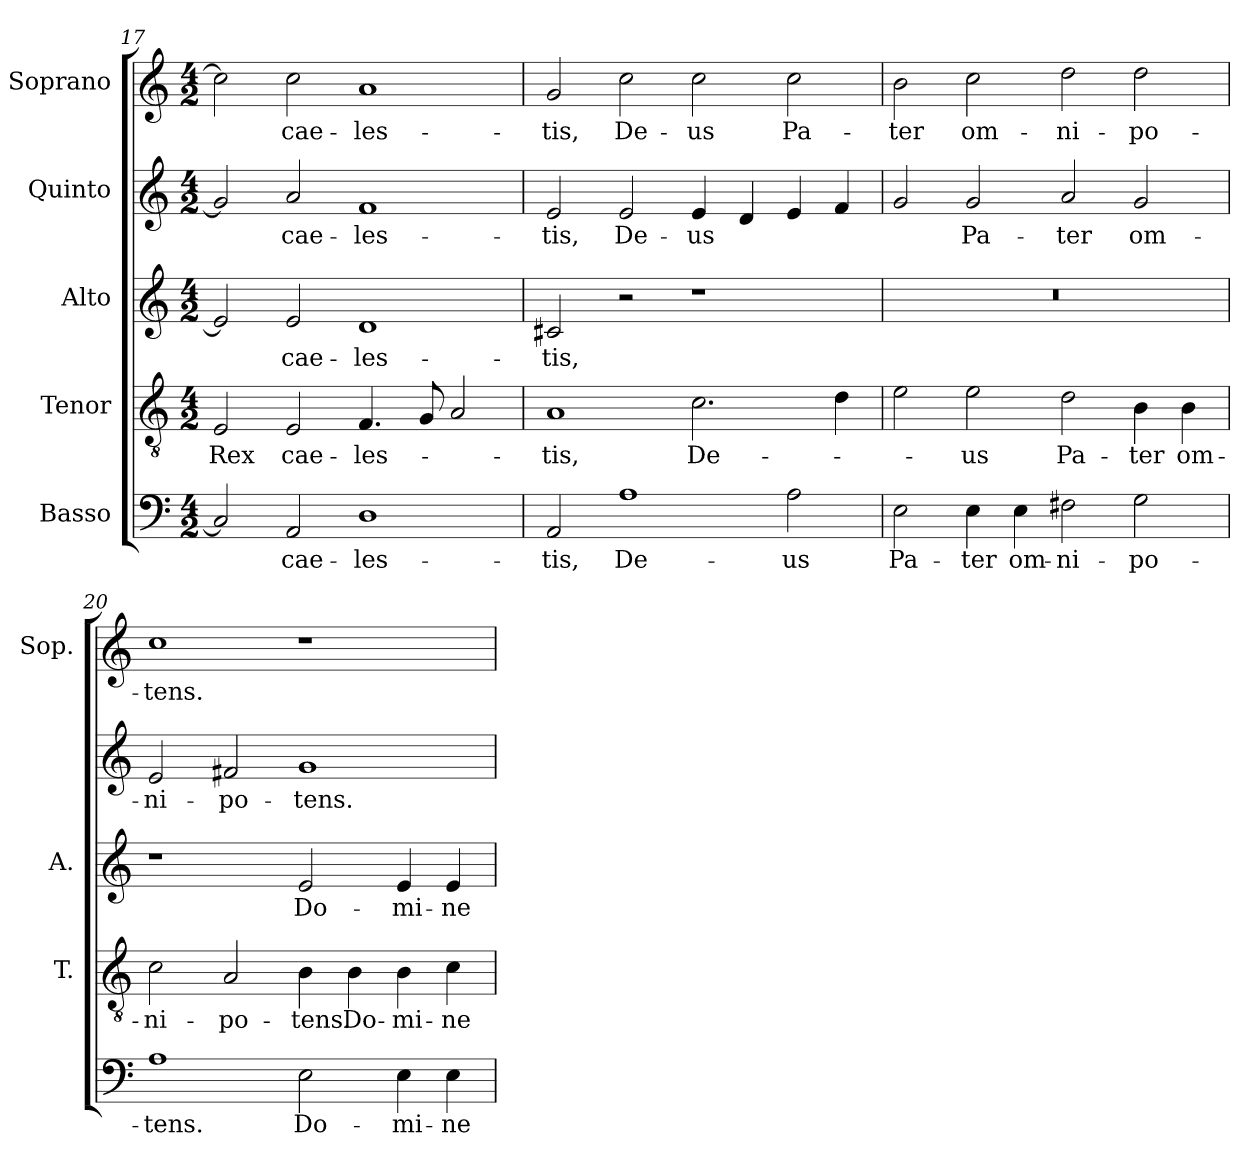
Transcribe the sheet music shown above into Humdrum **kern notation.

**kern	**text	**kern	**text	**kern	**text	**kern	**text	**kern	**text
*part5	*part5	*part4	*part4	*part3	*part3	*part2	*part2	*part1	*part1
*staff5	*staff5	*staff4	*staff4	*staff3	*staff3	*staff2	*staff2	*staff1	*staff1
*I"Basso	*	*I"Tenor	*	*I"Alto	*	*I"Quinto	*	*I"Soprano	*
*	*	*I'T.	*	*I'A.	*	*	*	*I'Sop.	*
!!LO:PB:g=z
*clefF4	*	*clefGv2	*	*clefG2	*	*clefG2	*	*clefG2	*
*	*	*ITrd7c12	*	*	*	*	*	*	*
*k[]	*	*k[]	*	*k[]	*	*k[]	*	*k[]	*
*C:	*	*C:	*	*C:	*	*C:	*	*C:	*
*M4/2	*	*M4/2	*	*M4/2	*	*M4/2	*	*M4/2	*
=17	=17	=17	=17	=17	=17	=17	=17	=17	=17
!	!	!	!LO:LY:b:color=#000000	!	!	!	!	!	!
2Ci/]	.	2EEi/	Rex	2ei/]	.	2gi/]	.	2cci\]	.
!	!LO:LY:b:color=#000000	!	!	!	!	!	!	!	!
!	!	!	!LO:LY:b:color=#000000	!	!	!	!	!	!
!	!	!	!	!	!LO:LY:b:color=#000000	!	!	!	!
!	!	!	!	!	!	!	!LO:LY:b:color=#000000	!	!
!	!	!	!	!	!	!	!	!	!LO:LY:b:color=#000000
2AAi/	cae-	2EEi/	cae-	2ei/	cae-	2ai/	cae-	2cci\	cae-
!	!LO:LY:b:color=#000000	!	!	!	!	!	!	!	!
!	!	!	!LO:LY:b:color=#000000	!	!	!	!	!	!
!	!	!	!	!	!LO:LY:b:color=#000000	!	!	!	!
!	!	!	!	!	!	!	!LO:LY:b:color=#000000	!	!
!	!	!	!	!	!	!	!	!	!LO:LY:b:color=#000000
1Di	-les-	4.FFi/	-les-	1di	-les-	1fi	-les-	1ai	-les-
.	.	8GGi/	.	.	.	.	.	.	.
.	.	2AAi/	.	.	.	.	.	.	.
=18	=18	=18	=18	=18	=18	=18	=18	=18	=18
!	!LO:LY:b:color=#000000	!	!	!	!	!	!	!	!
!	!	!	!LO:LY:b:color=#000000	!	!	!	!	!	!
!	!	!	!	!	!LO:LY:b:color=#000000	!	!	!	!
!	!	!	!	!	!	!	!LO:LY:b:color=#000000	!	!
!	!	!	!	!	!	!	!	!	!LO:LY:b:color=#000000
2AAi/	-tis,	1AAi	-tis,	2c#Xi/	-tis,	2ei/	-tis,	2gi/	-tis,
!	!LO:LY:b:color=#000000	!	!	!	!	!	!	!	!
!	!	!	!	!	!	!	!LO:LY:b:color=#000000	!	!
!	!	!	!	!	!	!	!	!	!LO:LY:b:color=#000000
1Ai	De-	.	.	2r	.	2ei/	De-	2cci\	De-
!	!	!	!LO:LY:b:color=#000000	!	!	!	!	!	!
!	!	!	!	!	!	!	!LO:LY:b:color=#000000	!	!
!	!	!	!	!	!	!	!	!	!LO:LY:b:color=#000000
.	.	2.Ci\	De-	1r	.	4ei/	-us	2cci\	-us
.	.	.	.	.	.	4di/	.	.	.
!	!LO:LY:b:color=#000000	!	!	!	!	!	!	!	!
!	!	!	!	!	!	!	!	!	!LO:LY:b:color=#000000
2Ai\	-us	.	.	.	.	4ei/	.	2cci\	Pa-
.	.	4Di\	.	.	.	4fi/	.	.	.
=19	=19	=19	=19	=19	=19	=19	=19	=19	=19
!	!LO:LY:b:color=#000000	!	!	!LO:N:vis=1	!	!	!	!	!
!	!	!	!	!	!	!	!	!	!LO:LY:b:color=#000000
2Ei\	Pa-	2Ei\	.	0r	.	2gi/	.	2bi\	-ter
!	!LO:LY:b:color=#000000	!	!	!	!	!	!	!	!
!	!	!	!LO:LY:b:color=#000000	!	!	!	!	!	!
!	!	!	!	!	!	!	!LO:LY:b:color=#000000	!	!
!	!	!	!	!	!	!	!	!	!LO:LY:b:color=#000000
4Ei\	-ter	2Ei\	-us	.	.	2gi/	Pa-	2cci\	om-
!	!LO:LY:b:color=#000000	!	!	!	!	!	!	!	!
4Ei\	om-	.	.	.	.	.	.	.	.
!	!LO:LY:b:color=#000000	!	!	!	!	!	!	!	!
!	!	!	!LO:LY:b:color=#000000	!	!	!	!	!	!
!	!	!	!	!	!	!	!LO:LY:b:color=#000000	!	!
!	!	!	!	!	!	!	!	!	!LO:LY:b:color=#000000
2F#Xi\	-ni-	2Di\	Pa-	.	.	2ai/	-ter	2ddi\	-ni-
!	!LO:LY:b:color=#000000	!	!	!	!	!	!	!	!
!	!	!	!LO:LY:b:color=#000000	!	!	!	!	!	!
!	!	!	!	!	!	!	!LO:LY:b:color=#000000	!	!
!	!	!	!	!	!	!	!	!	!LO:LY:b:color=#000000
2Gi\	-po-	4BBi\	-ter	.	.	2gi/	om-	2ddi\	-po-
!	!	!	!LO:LY:b:color=#000000	!	!	!	!	!	!
.	.	4BBi\	om-	.	.	.	.	.	.
=20	=20	=20	=20	=20	=20	=20	=20	=20	=20
!	!LO:LY:b:color=#000000	!	!	!	!	!	!	!	!
!	!	!	!LO:LY:b:color=#000000	!	!	!	!	!	!
!	!	!	!	!	!	!	!LO:LY:b:color=#000000	!	!
!	!	!	!	!	!	!	!	!	!LO:LY:b:color=#000000
1Ai	-tens.	2Ci\	-ni-	1r	.	2ei/	-ni-	1cci	-tens.
!	!	!	!LO:LY:b:color=#000000	!	!	!	!	!	!
!	!	!	!	!	!	!	!LO:LY:b:color=#000000	!	!
.	.	2AAi/	-po-	.	.	2f#Xi/	-po-	.	.
!	!LO:LY:b:color=#000000	!	!	!	!	!	!	!	!
!	!	!	!LO:LY:b:color=#000000	!	!	!	!	!	!
!	!	!	!	!	!LO:LY:b:color=#000000	!	!	!	!
!	!	!	!	!	!	!	!LO:LY:b:color=#000000	!	!
2Ei\	Do-	4BBi\	-tens.	2ei/	Do-	1gi	-tens.	1r	.
!	!	!	!LO:LY:b:color=#000000	!	!	!	!	!	!
.	.	4BBi\	Do-	.	.	.	.	.	.
!	!LO:LY:b:color=#000000	!	!	!	!	!	!	!	!
!	!	!	!LO:LY:b:color=#000000	!	!	!	!	!	!
!	!	!	!	!	!LO:LY:b:color=#000000	!	!	!	!
4Ei\	-mi-	4BBi\	-mi-	4ei/	-mi-	.	.	.	.
!	!LO:LY:b:color=#000000	!	!	!	!	!	!	!	!
!	!	!	!LO:LY:b:color=#000000	!	!	!	!	!	!
!	!	!	!	!	!LO:LY:b:color=#000000	!	!	!	!
4Ei\	-ne	4Ci\	-ne	4ei/	-ne	.	.	.	.
=	=	=	=	=	=	=	=	=	=
*-	*-	*-	*-	*-	*-	*-	*-	*-	*-
